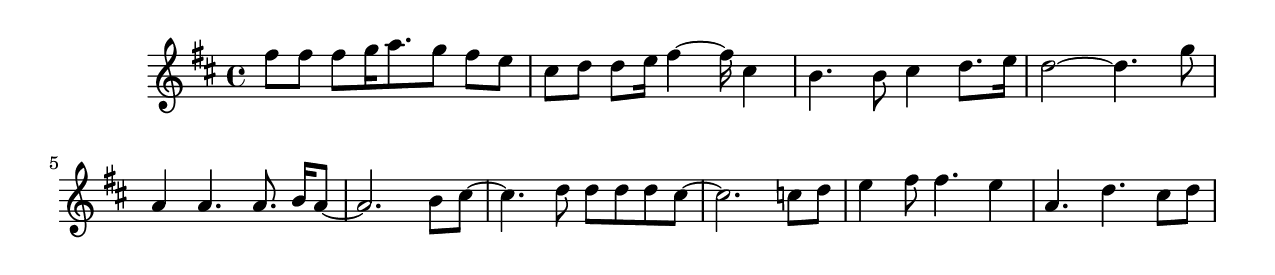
#(set-default-paper-size "letter")

<<

\new ChordNames {
    \set majorSevenSymbol = \markup { maj7 } 
    \set additionalPitchPrefix = #"add"
    \chordmode {
        s16*160
    }
}

\new Staff { 
    {
        \clef treble
        \key d \major
        \time 4/4
        
        fis''8 fis''8 fis''8 g''16 a''8. g''8 fis''8 e''8 | cis''8 d''8 d''8 e''16 fis''4~ fis''16 cis''4 | b'4. b'8 cis''4 d''8. e''16 | d''2~ d''4. g''8 | a'4 a'4. a'8. b'16 a'8~ | a'2. b'8 cis''8~ | cis''4. d''8 d''8 d''8 d''8 cis''8~ | cis''2. c''8 d''8 | e''4 fis''8 fis''4. e''4 | a'4. d''4. cis''8 d''8
    }
}

>>

\version "2.18.2"